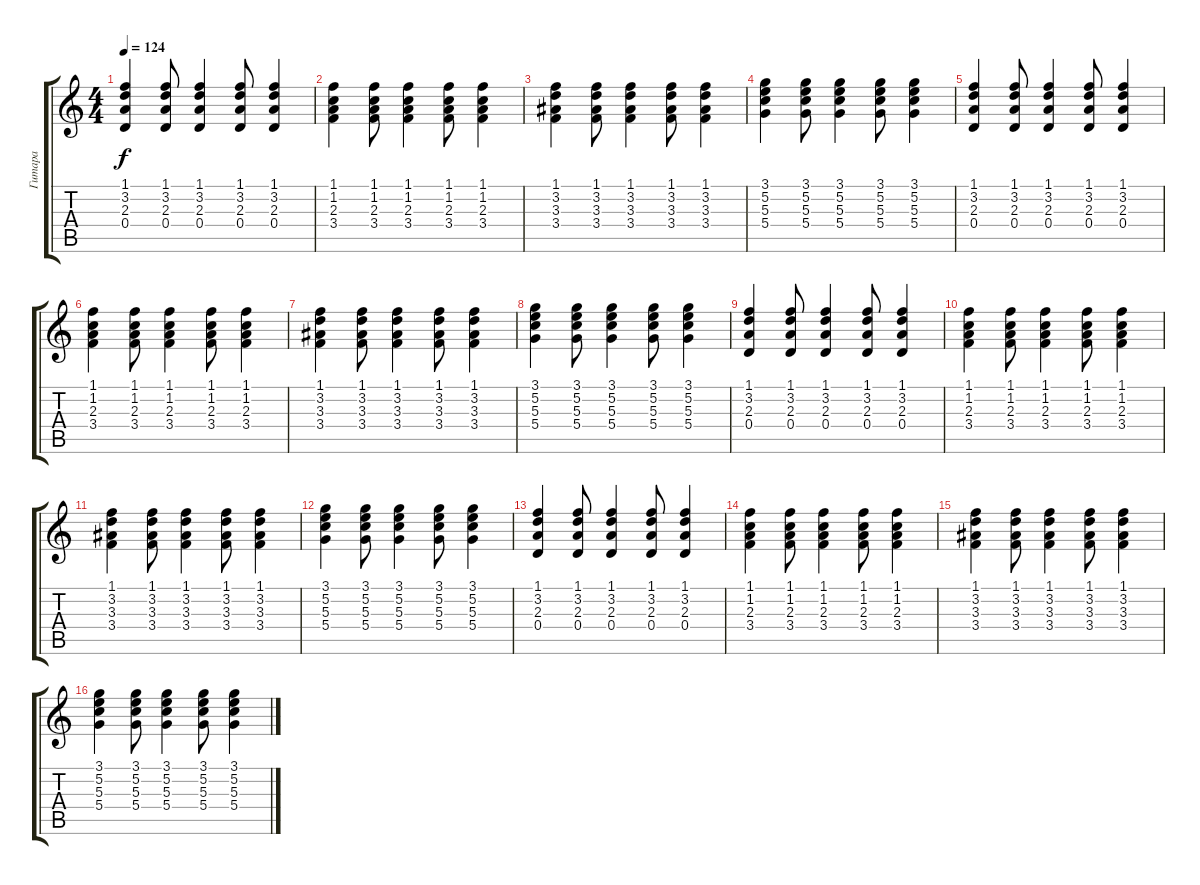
\track ("Гитара" "Гитара") {instrument acousticguitarsteel}
\staff {score tabs}
\tuning (E4 B3 G3 D3 A2 E2) {hide}
\ts (4 4)
\tempo 124
\clef g2
\ks c
(1.1 3.2 2.3 0.4).4{dy f volume 9 instrument acousticguitarsteel} (1.1 3.2 2.3 0.4).8 (1.1 3.2 2.3 0.4).4 (1.1 3.2 2.3 0.4).8 (1.1 3.2 2.3 0.4).4 |
(1.1 1.2 2.3 3.4).4 (1.1 1.2 2.3 3.4).8 (1.1 1.2 2.3 3.4).4 (1.1 1.2 2.3 3.4).8 (1.1 1.2 2.3 3.4).4 |
(1.1 3.2 3.3 3.4).4 (1.1 3.2 3.3 3.4).8 (1.1 3.2 3.3 3.4).4 (1.1 3.2 3.3 3.4).8 (1.1 3.2 3.3 3.4).4 |
(3.1 5.2 5.3 5.4).4 (3.1 5.2 5.3 5.4).8 (3.1 5.2 5.3 5.4).4 (3.1 5.2 5.3 5.4).8 (3.1 5.2 5.3 5.4).4 |
(1.1 3.2 2.3 0.4).4 (1.1 3.2 2.3 0.4).8 (1.1 3.2 2.3 0.4).4 (1.1 3.2 2.3 0.4).8 (1.1 3.2 2.3 0.4).4 |
(1.1 1.2 2.3 3.4).4 (1.1 1.2 2.3 3.4).8 (1.1 1.2 2.3 3.4).4 (1.1 1.2 2.3 3.4).8 (1.1 1.2 2.3 3.4).4 |
(1.1 3.2 3.3 3.4).4 (1.1 3.2 3.3 3.4).8 (1.1 3.2 3.3 3.4).4 (1.1 3.2 3.3 3.4).8 (1.1 3.2 3.3 3.4).4 |
(3.1 5.2 5.3 5.4).4 (3.1 5.2 5.3 5.4).8 (3.1 5.2 5.3 5.4).4 (3.1 5.2 5.3 5.4).8 (3.1 5.2 5.3 5.4).4 |
(1.1 3.2 2.3 0.4).4 (1.1 3.2 2.3 0.4).8 (1.1 3.2 2.3 0.4).4 (1.1 3.2 2.3 0.4).8 (1.1 3.2 2.3 0.4).4 |
(1.1 1.2 2.3 3.4).4 (1.1 1.2 2.3 3.4).8 (1.1 1.2 2.3 3.4).4 (1.1 1.2 2.3 3.4).8 (1.1 1.2 2.3 3.4).4 |
(1.1 3.2 3.3 3.4).4 (1.1 3.2 3.3 3.4).8 (1.1 3.2 3.3 3.4).4 (1.1 3.2 3.3 3.4).8 (1.1 3.2 3.3 3.4).4 |
(3.1 5.2 5.3 5.4).4 (3.1 5.2 5.3 5.4).8 (3.1 5.2 5.3 5.4).4 (3.1 5.2 5.3 5.4).8 (3.1 5.2 5.3 5.4).4 |
(1.1 3.2 2.3 0.4).4 (1.1 3.2 2.3 0.4).8 (1.1 3.2 2.3 0.4).4 (1.1 3.2 2.3 0.4).8 (1.1 3.2 2.3 0.4).4 |
(1.1 1.2 2.3 3.4).4 (1.1 1.2 2.3 3.4).8 (1.1 1.2 2.3 3.4).4 (1.1 1.2 2.3 3.4).8 (1.1 1.2 2.3 3.4).4 |
(1.1 3.2 3.3 3.4).4 (1.1 3.2 3.3 3.4).8 (1.1 3.2 3.3 3.4).4 (1.1 3.2 3.3 3.4).8 (1.1 3.2 3.3 3.4).4 |
(3.1 5.2 5.3 5.4).4 (3.1 5.2 5.3 5.4).8 (3.1 5.2 5.3 5.4).4 (3.1 5.2 5.3 5.4).8 (3.1 5.2 5.3 5.4).4
